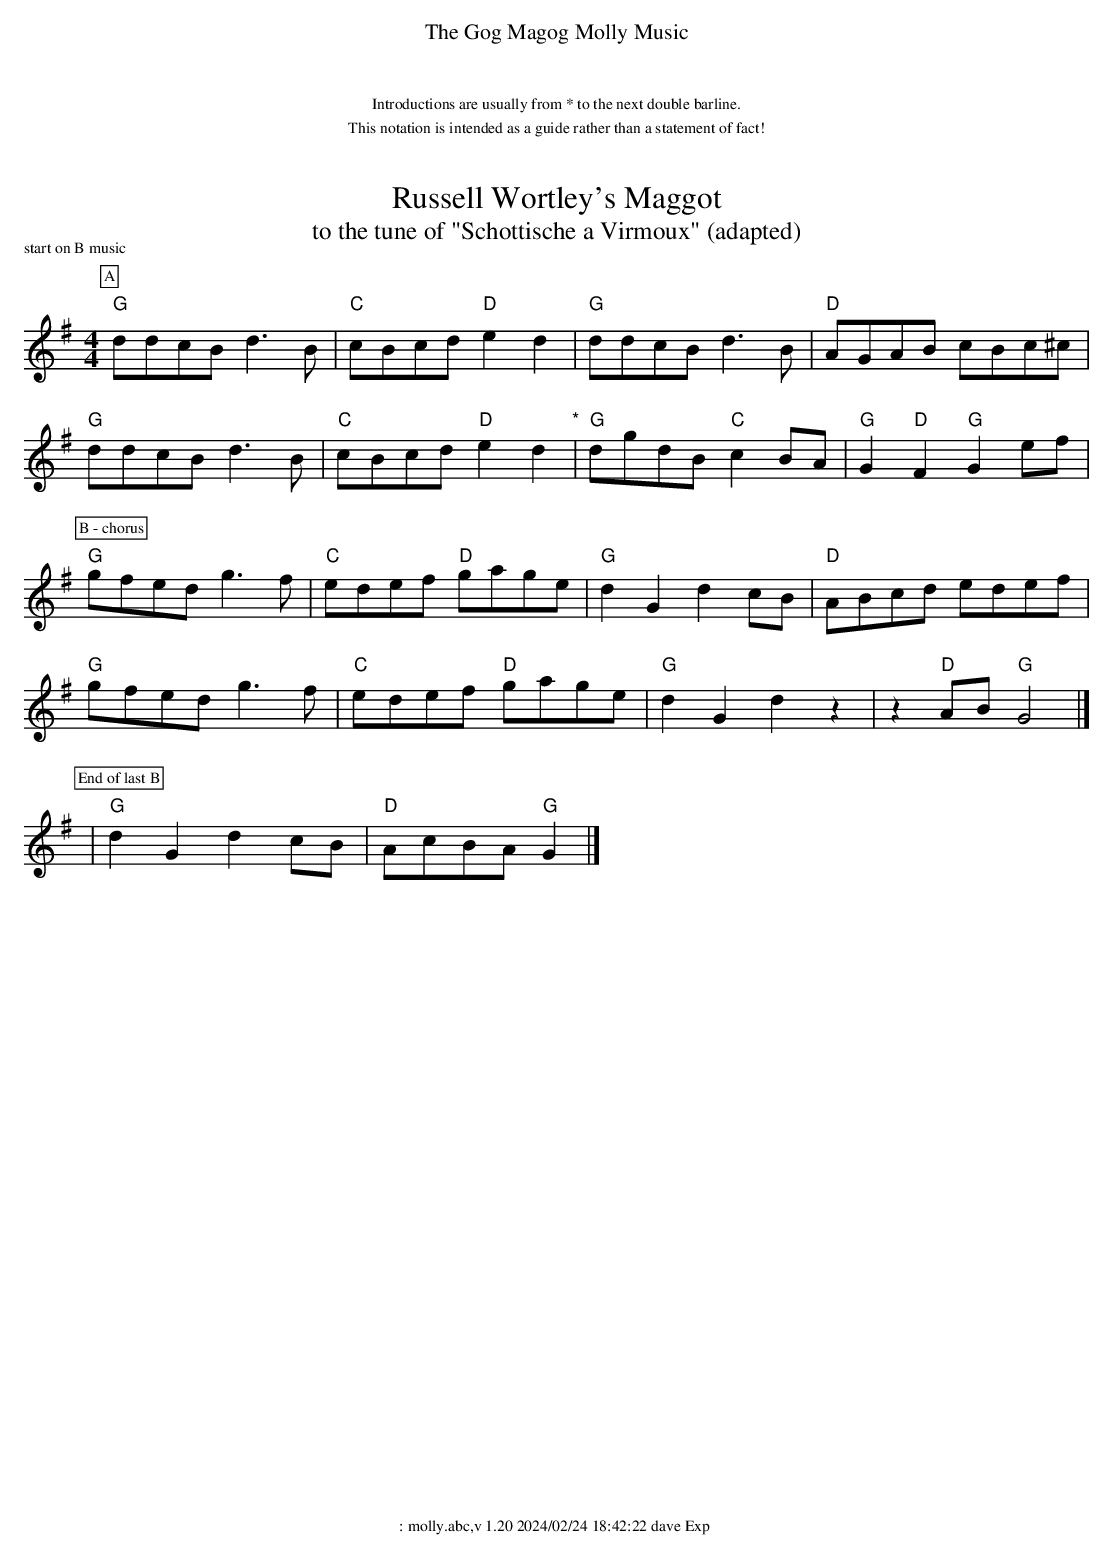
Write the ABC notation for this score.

X:1
T:Russell Wortley's Maggot
T:to the tune of "Schottische a Virmoux" (adapted)
M:4/4
L:1/8
P:start on B music
K:G
P:A
"G"ddcB d3B|"C"cBcd "D"e2d2|"G"ddcB d3B|"D"AGAB cBc^c|
"G"ddcB d3B|"C"cBcd "D"e2d2"*"|"G"dgdB "C"c2BA|"G"G2"D"F2 "G"G2ef|
P:B - chorus
"G"gfed g3f|"C"edef "D"gage|"G"d2G2 d2cB|"D"ABcd edef|
"G"gfed g3f|"C"edef "D"gage|"G"d2G2 d2z2|z2"D"AB "G"G4|]
P:End of last B
|"G"d2G2 d2cB|"D"AcBA "G"G2|]
